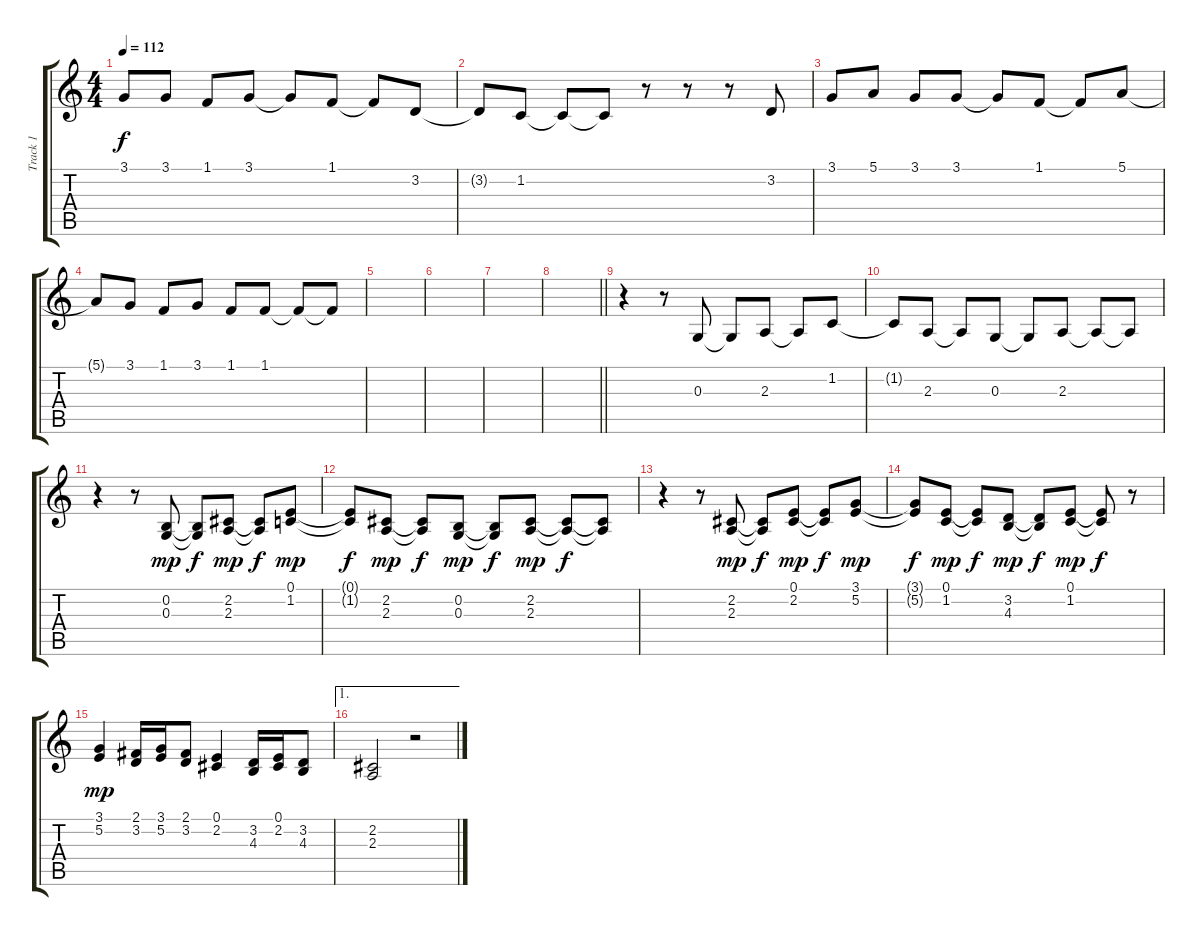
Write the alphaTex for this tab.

\track ("Track 1" "Track 1") {instrument tenorsax}
\staff {score tabs}
\tuning (E4 B3 G3 D3 A2 E2) {hide}
\ts (4 4)
\tempo 112
\clef g2
\ks c
3.1.8{dy f} 3.1.8 1.1.8 3.1.8 3.1{t}.8 1.1.8 1.1{t}.8 3.2.8 |
3.2{t}.8 1.2.8 1.2{t}.8 1.2{t}.8 r.8 r.8 r.8 3.2.8 |
3.1.8 5.1.8 3.1.8 3.1.8 3.1{t}.8 1.1.8 1.1{t}.8 5.1.8 |
5.1{t}.8 3.1.8 1.1.8 3.1.8 1.1.8 1.1.8 1.1{t}.8 1.1{t}.8 |
|
|
|
\barLineRight lightlight
|
r.4 r.8 0.3.8 0.3{t}.8 2.3.8 2.3{t}.8 1.2.8 |
1.2{t}.8 2.3.8 2.3{t}.8 0.3.8 0.3{t}.8 2.3.8 2.3{t}.8 2.3{t}.8 |
r.4 r.8 (0.2 0.3).8{dy mp} (0.2{t} 0.3{t}).8{dy f} (2.2 2.3).8{dy mp} (2.2{t} 2.3{t}).8{dy f} (0.1 1.2).8{dy mp} |
(0.1{t} 1.2{t}).8{dy f} (2.2 2.3).8{dy mp} (2.2{t} 2.3{t}).8{dy f} (0.2 0.3).8{dy mp} (0.2{t} 0.3{t}).8{dy f} (2.2 2.3).8{dy mp} (2.2{t} 2.3{t}).8{dy f} (2.2{t} 2.3{t}).8 |
r.4 r.8 (2.2 2.3).8{dy mp} (2.2{t} 2.3{t}).8{dy f} (0.1 2.2).8{dy mp} (0.1{t} 2.2{t}).8{dy f} (3.1 5.2).8{dy mp} |
(3.1{t} 5.2{t}).8{dy f} (0.1 1.2).8{dy mp} (0.1{t} 1.2{t}).8{dy f} (3.2 4.3).8{dy mp} (3.2{t} 4.3{t}).8{dy f} (0.1 1.2).8{dy mp} (0.1{t} 1.2{t}).8{dy f} r.8 |
(3.1 5.2).4{dy mp} (2.1 3.2).16 (3.1 5.2).16 (2.1 3.2).8 (0.1 2.2).4 (3.2 4.3).16 (0.1 2.2).16 (3.2 4.3).8 |
\ae 1
(2.2 2.3).2 r.2
